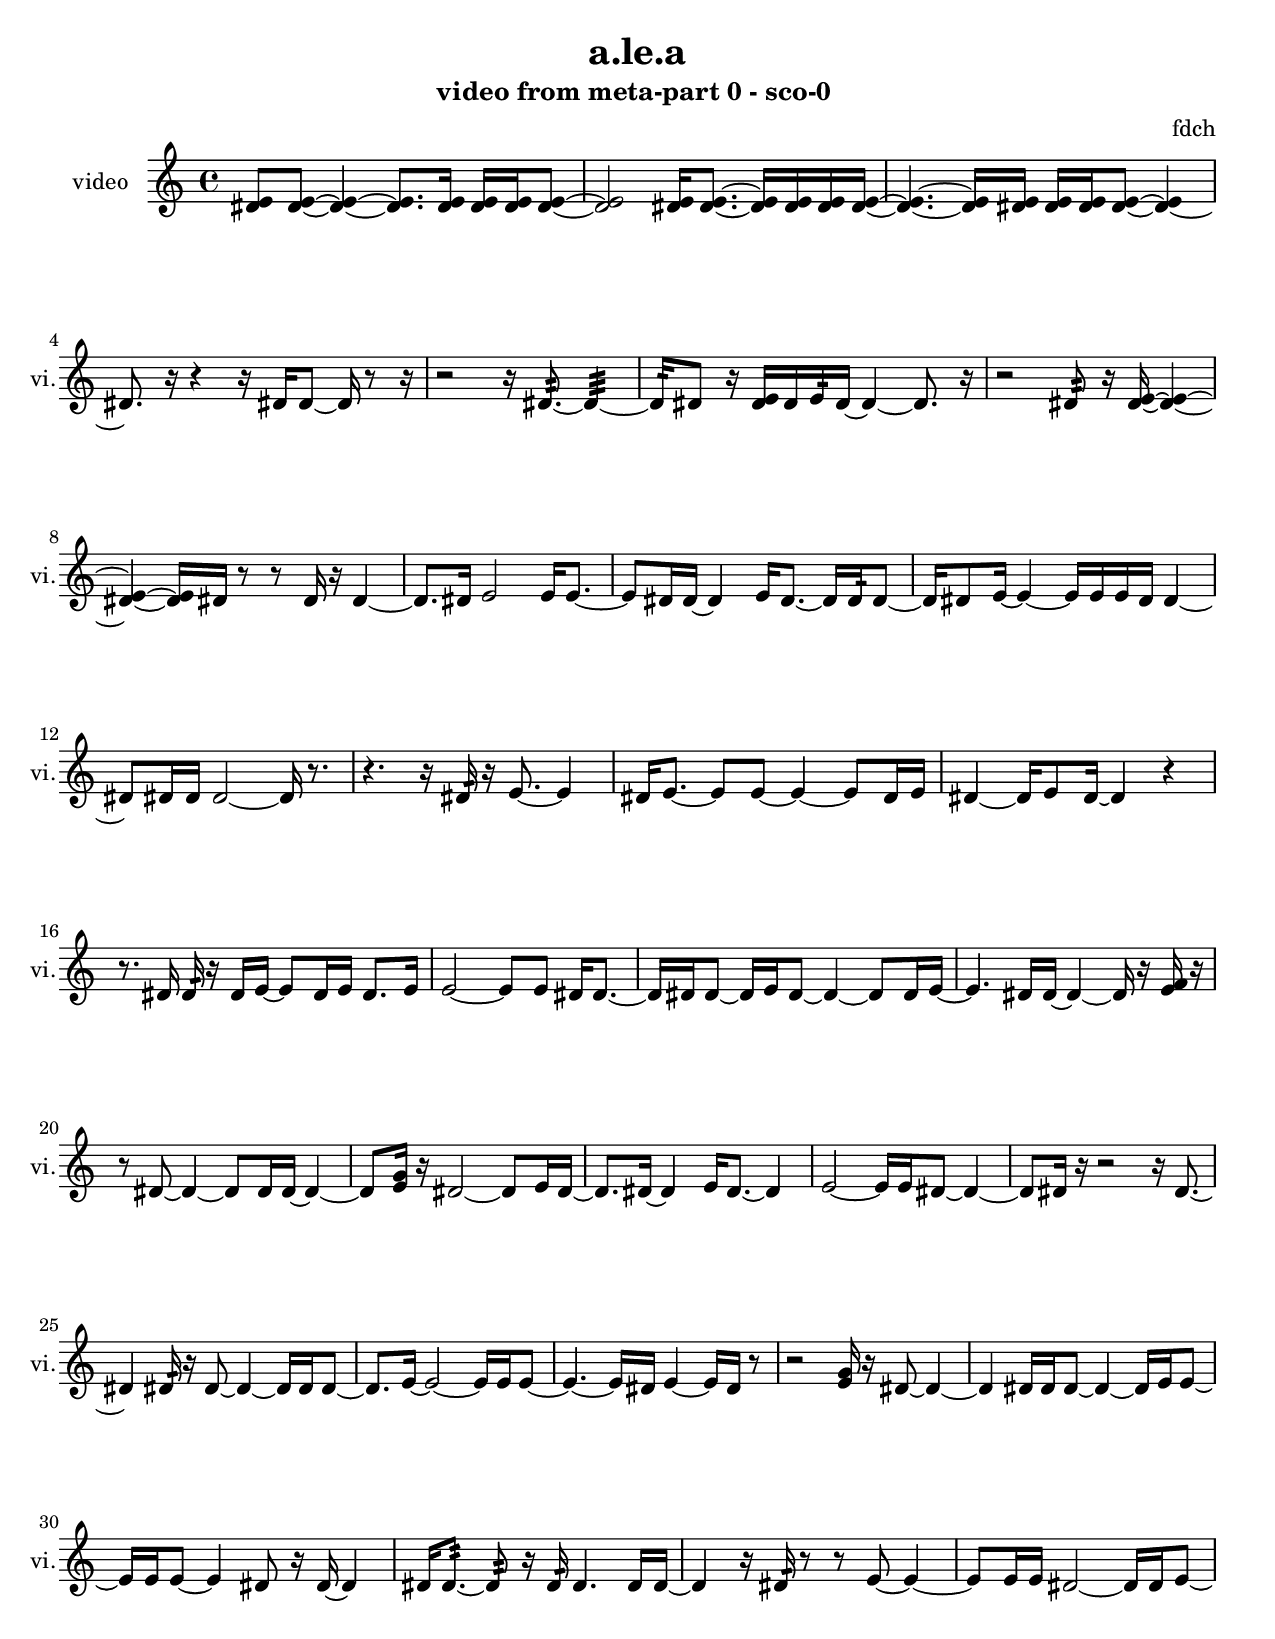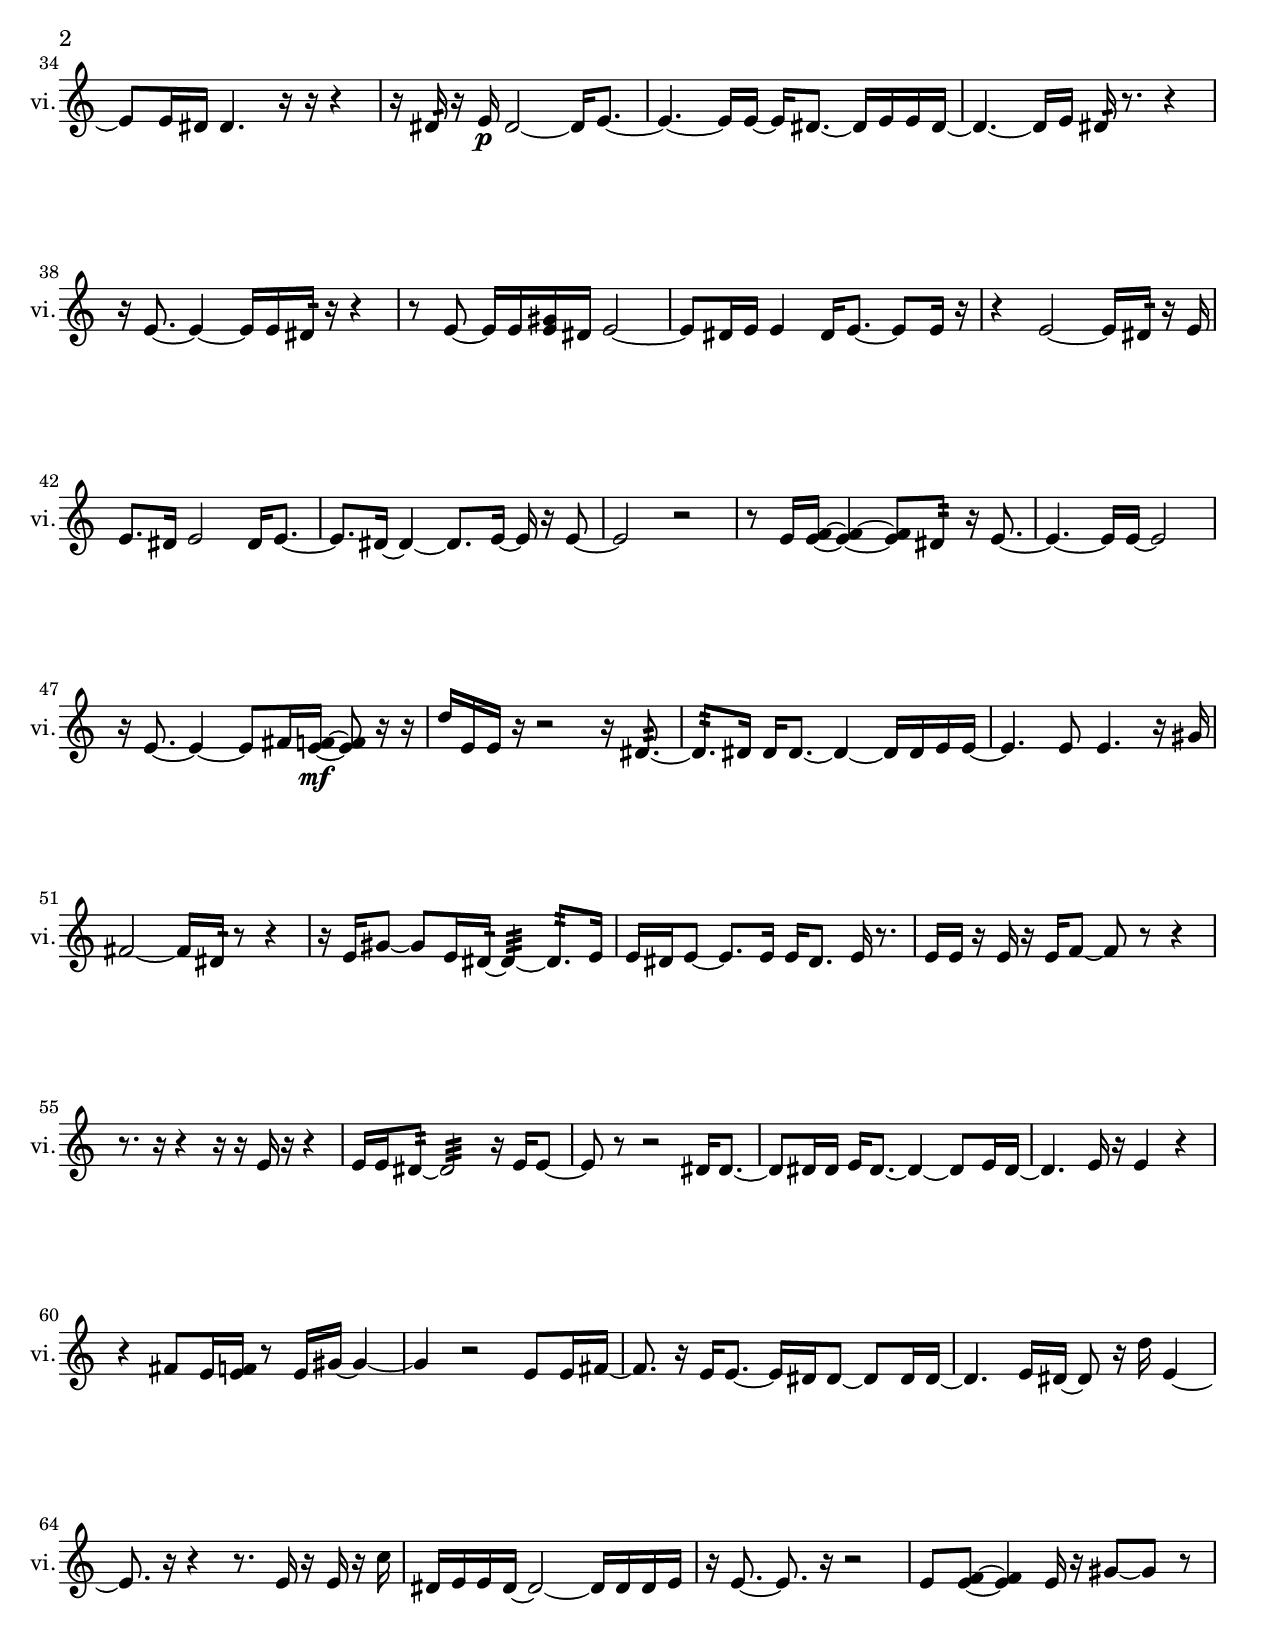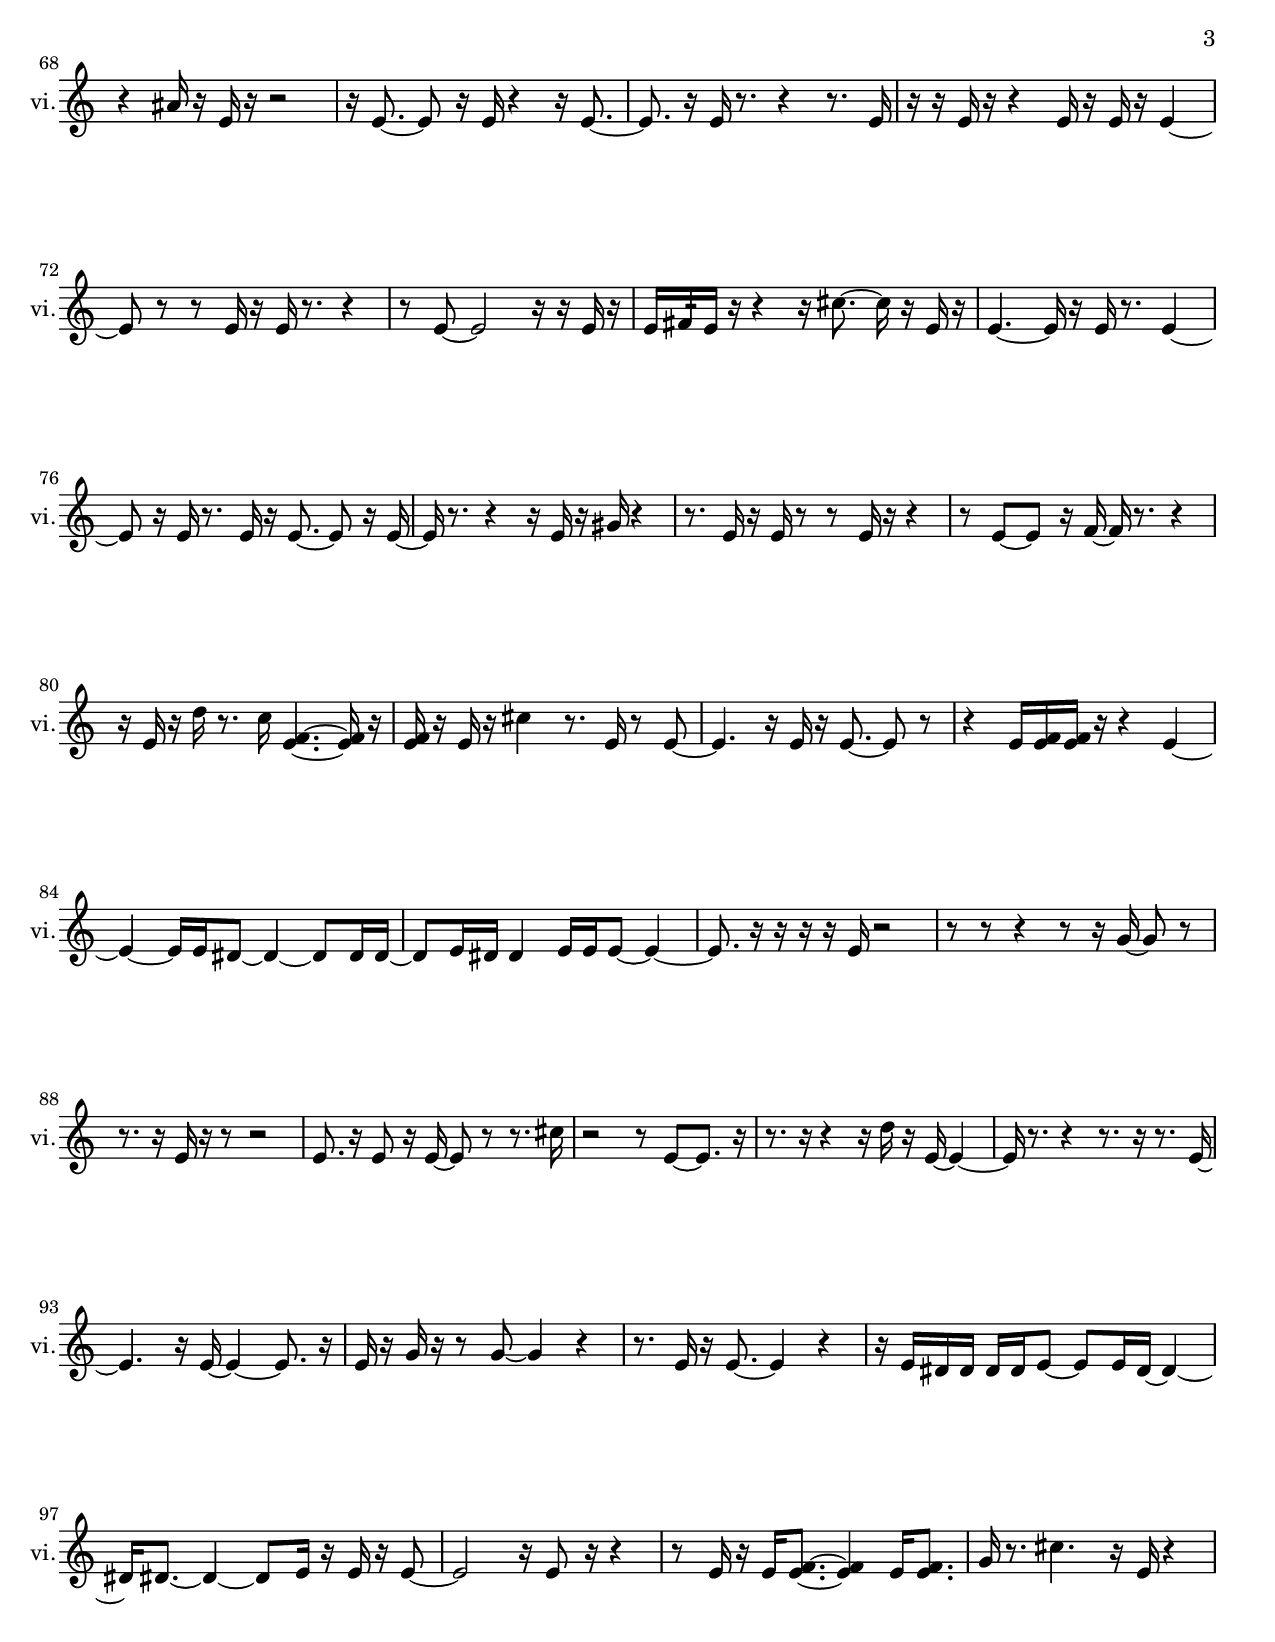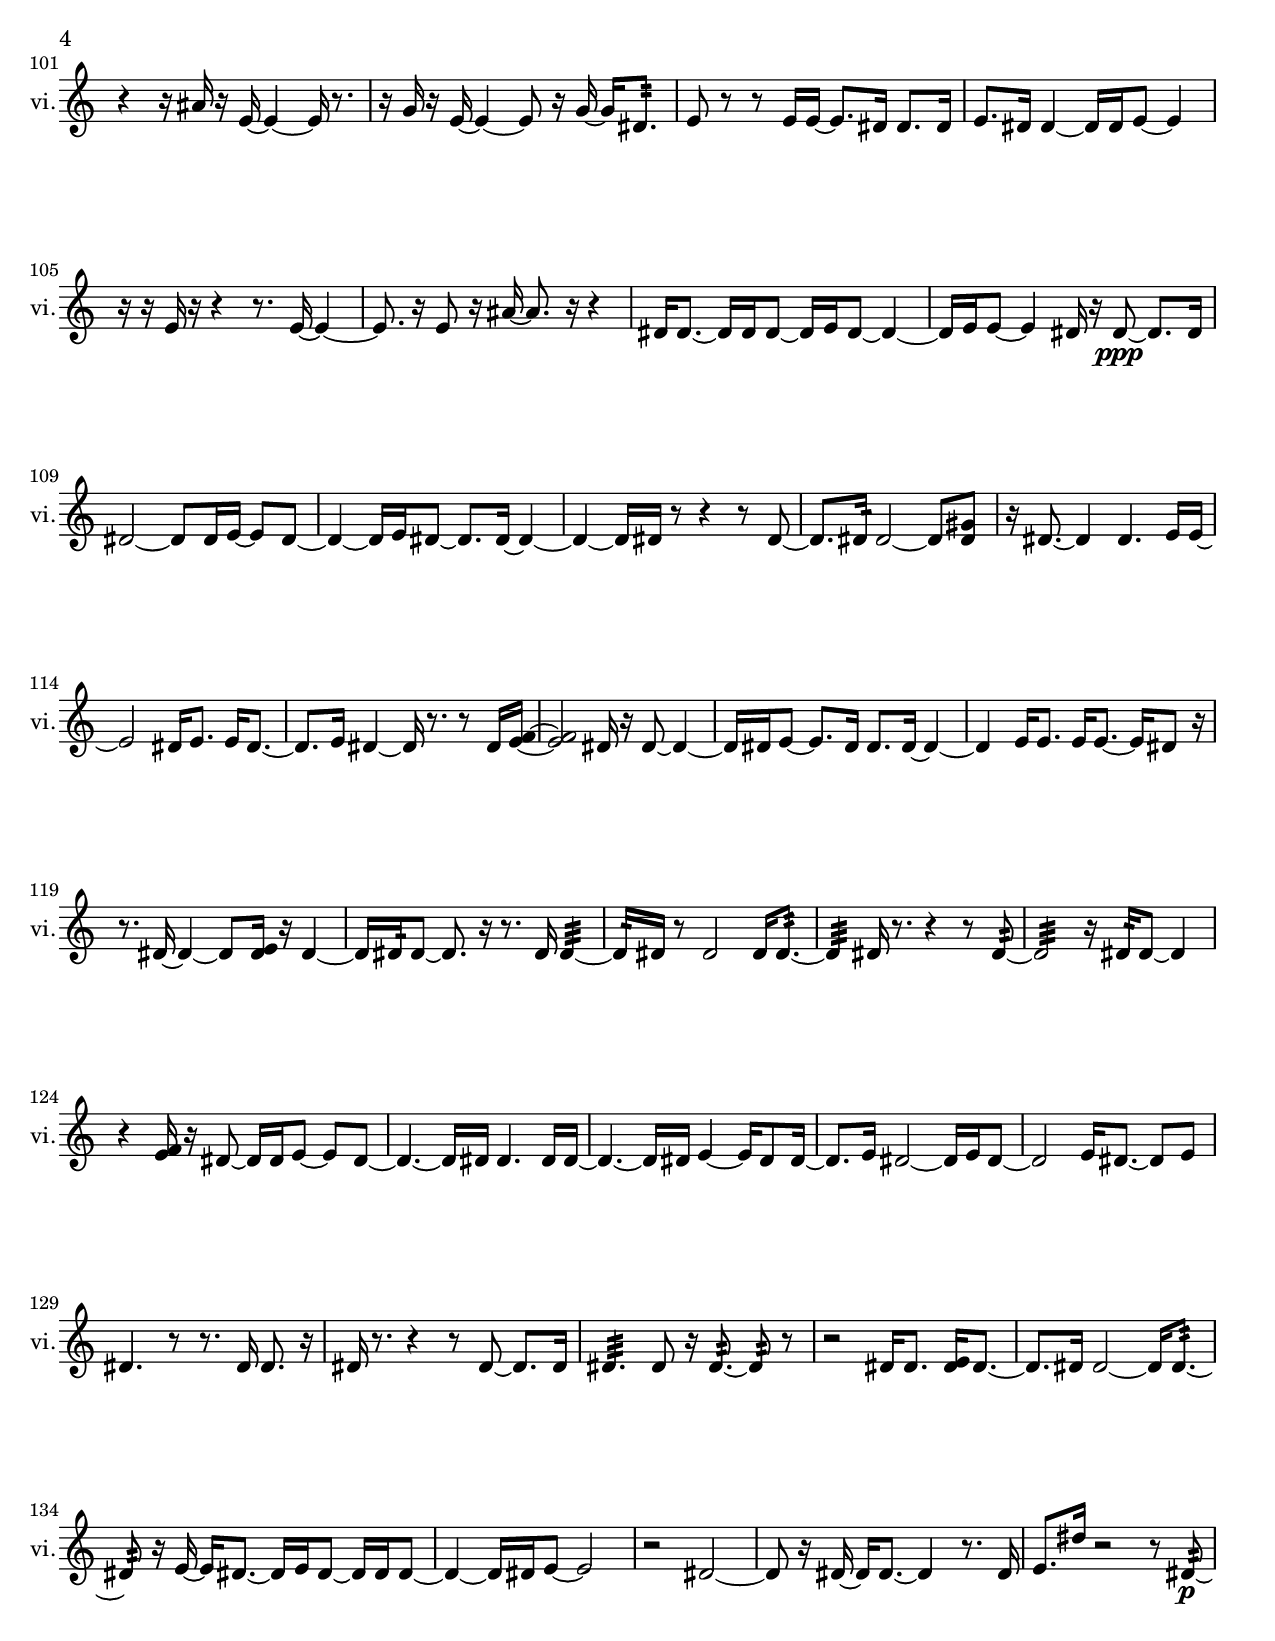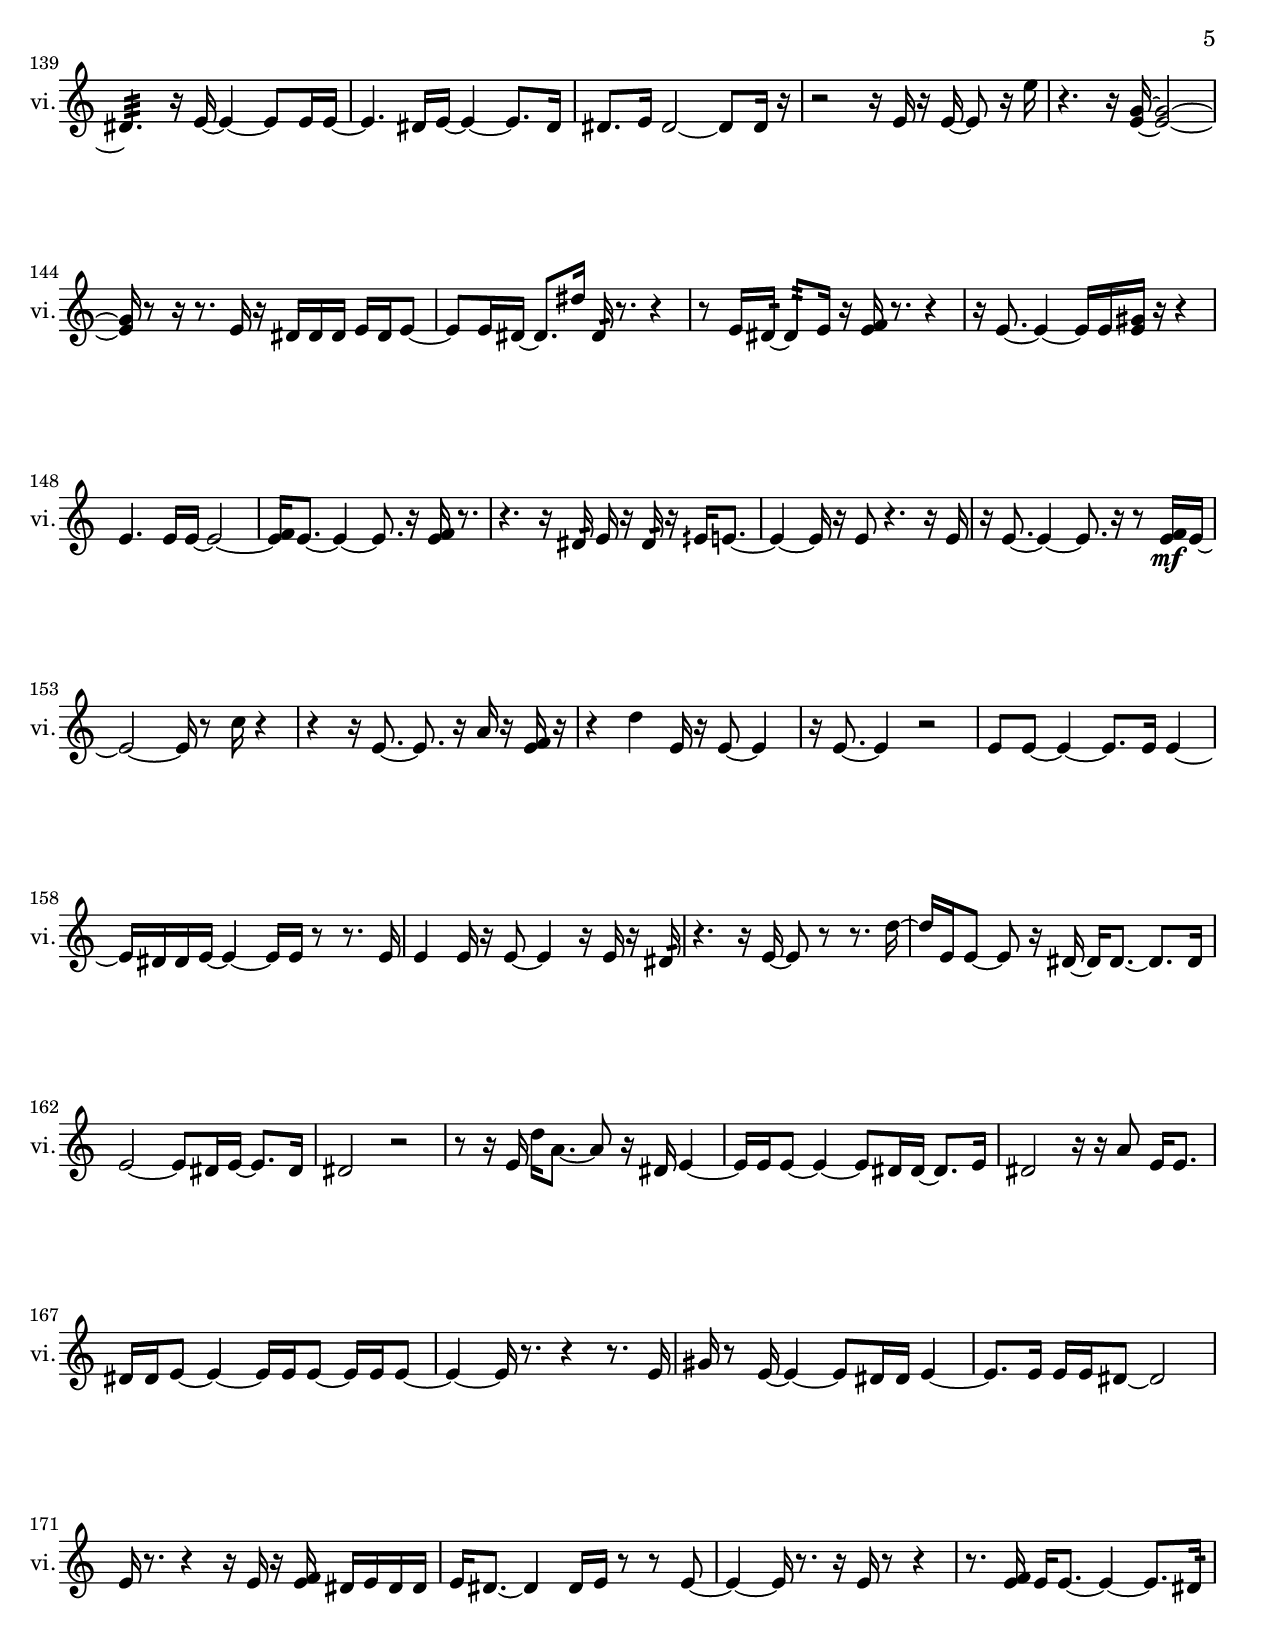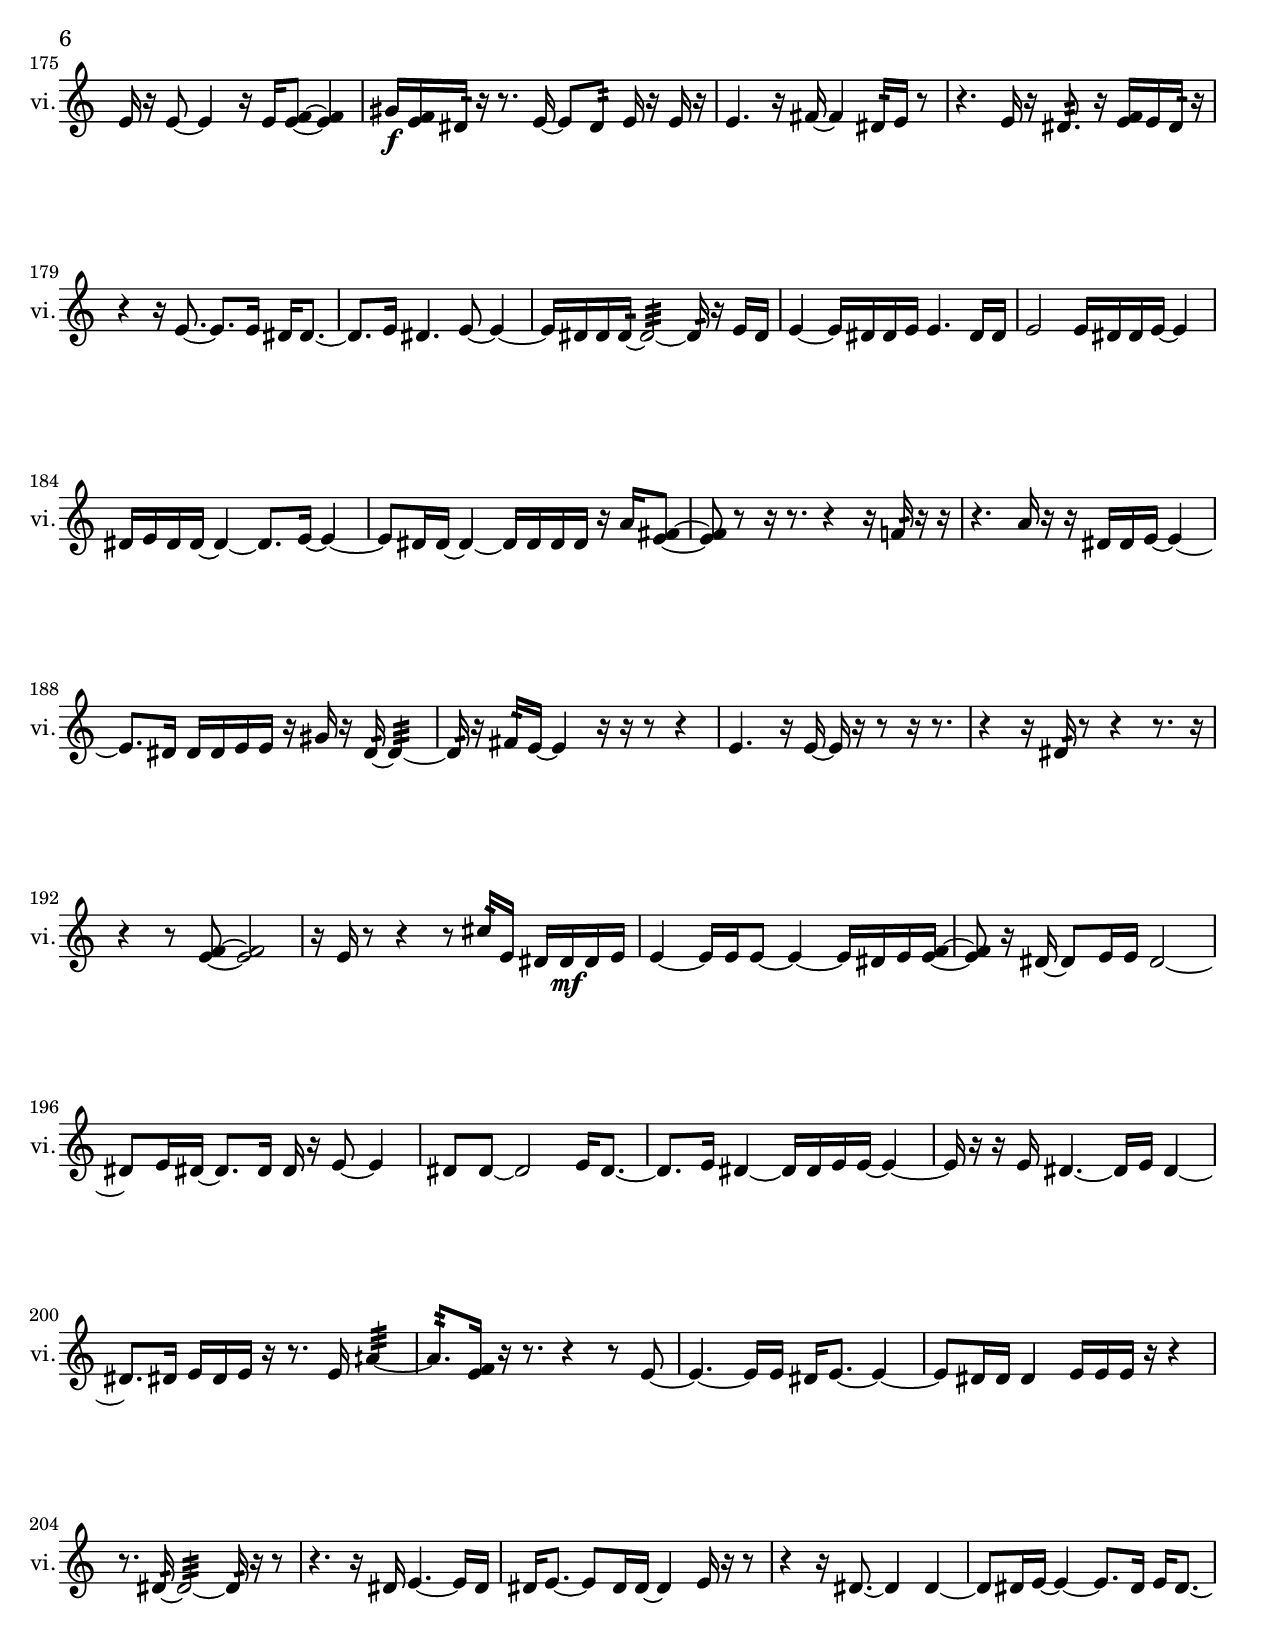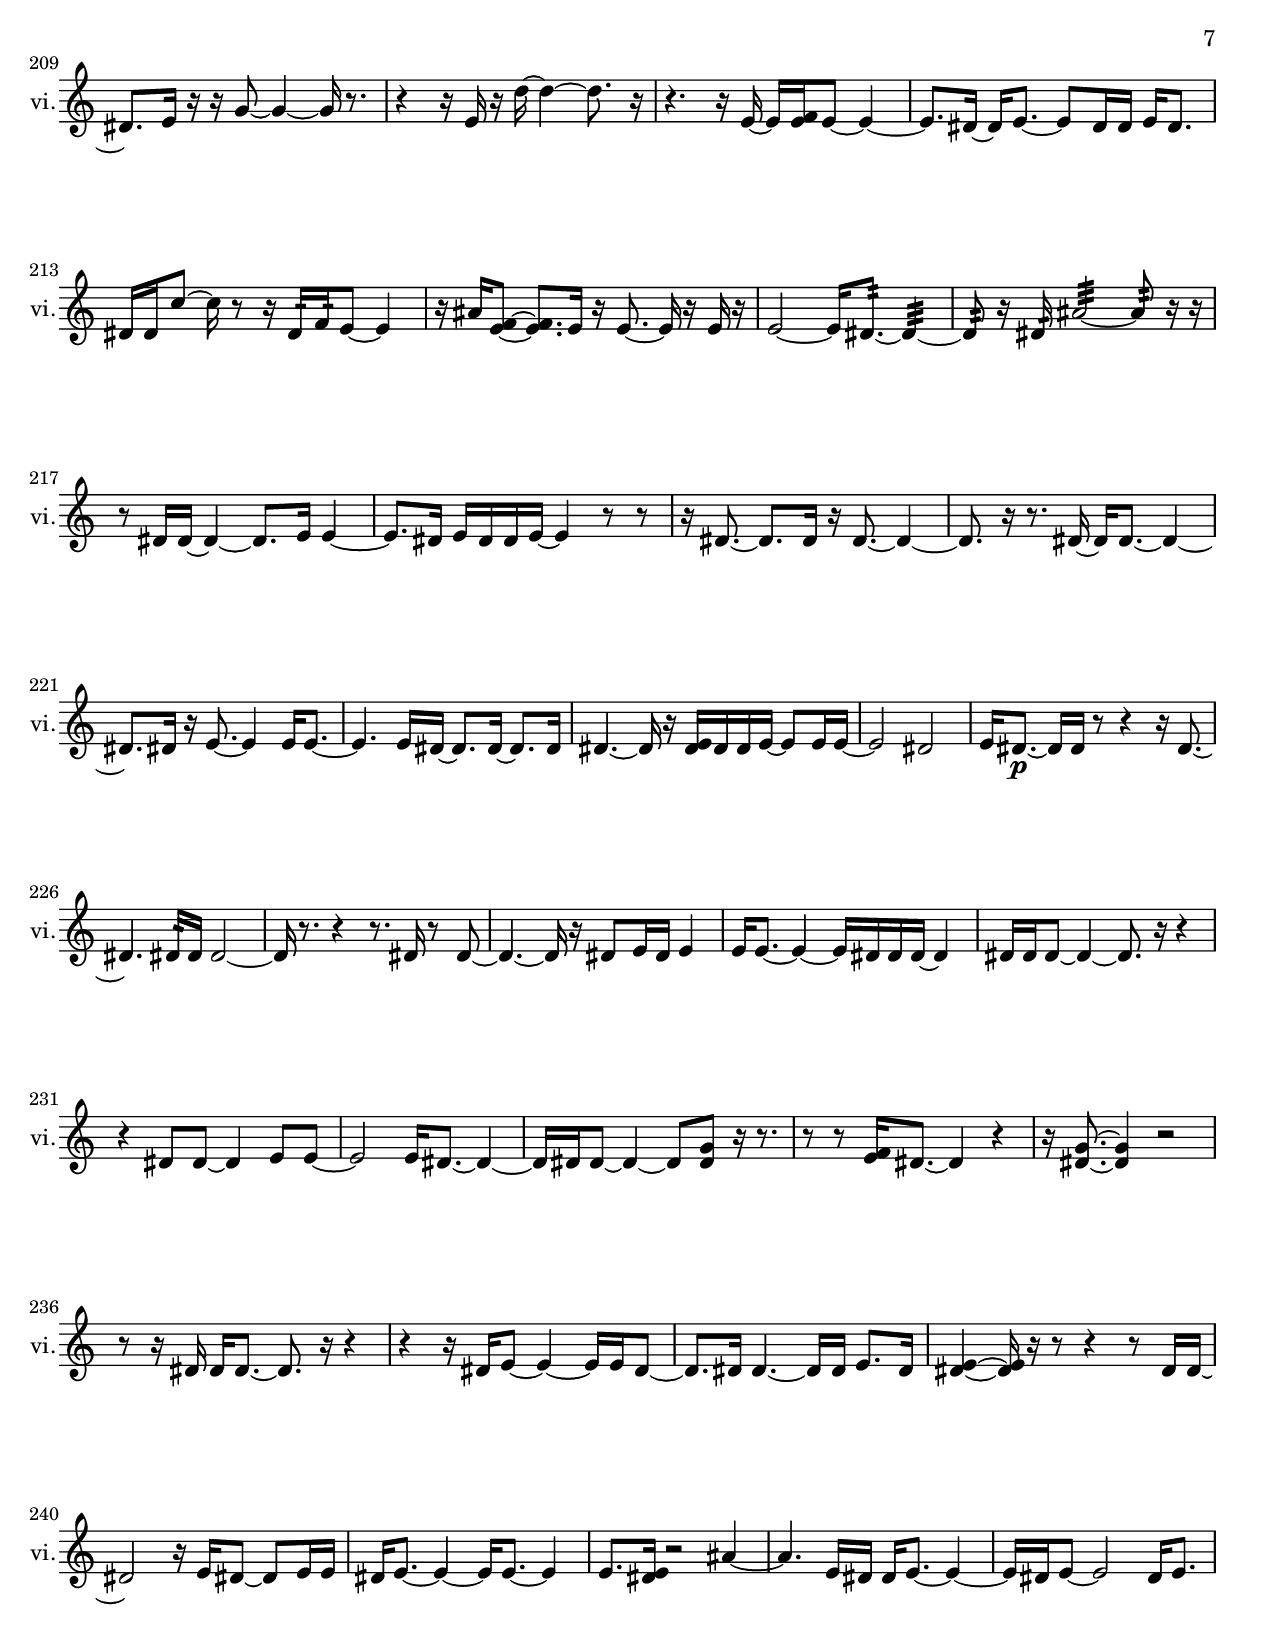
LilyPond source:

\version "2.19.56" 

video_one_part = \relative c' 
{

\time 4/4

\clef treble 
% ________________________________________bar 1 :
 <dis e >8   <dis e >8~ 
	<dis e >4~ 
		<dis e >8.   <dis e >16  
			<dis e >16   <dis e >16   <dis e >8~  |
% ________________________________________bar 2 :
<dis e >2  
		<dis e >16   <dis e >8.~ 
			<dis e >16   <dis e >16   <dis e >16   <dis e >16~  |
% ________________________________________bar 3 :
<dis e >4.~ 
	<dis e >16   <dis e >16  
		<dis e >16   <dis e >16   <dis e >8~ 
			<dis e >4~  |
% ________________________________________bar 4 :

% ________________________________________bar 71 :
 dis8.  r16 
	r4 
		r16   dis16   dis8~ 
			 dis16  r8  r16  |
% ________________________________________bar 72 :
r2 
		r16   dis8.:32~ 
			 dis4:32~  |
% ________________________________________bar 73 :
 dis16:32   dis8  r16 
	 <dis e >16   dis16   e16:32   dis16~ 
		 dis4~ 
			 dis8.  r16  |
% ________________________________________bar 74 :
r2 
		 dis8:32  r16   <dis e >16~ 
			 <dis e >4~  |
% ________________________________________bar 75 :
 <dis e >4~ 
	 <dis e >16   dis16  r8 
		r8   dis16  r16 
			 dis4~  |
% ________________________________________bar 76 :
 dis8.   dis16 
	 e2 
			 e16   e8.~  |
% ________________________________________bar 77 :
 e8   dis16   dis16~ 
	 dis4 
		 e16   dis8.~ 
			 dis16   dis16:32   dis8~  |
% ________________________________________bar 78 :
 dis16   dis8   e16~ 
	 e4~ 
		 e16   e16   e16   dis16 
			 dis4~  |
% ________________________________________bar 79 :
 dis8   dis16   dis16 
	 dis2~ 
			 dis16  r8.  |
% ________________________________________bar 80 :
r4. 
	r16   dis16:32 
		r16   e8.~ 
			 e4  |
% ________________________________________bar 81 :
 dis16   e8.~ 
	 e8   e8~ 
		 e4~ 
			 e8   dis16   e16  |
% ________________________________________bar 82 :
 dis4~ 
	 dis16   e8   dis16~ 
		 dis4 
			r4  |
% ________________________________________bar 83 :
r8.   dis16 
	 dis16:32  r16   dis16   e16~ 
		 e8   dis16   e16 
			 dis8.   e16  |
% ________________________________________bar 84 :
 e2~ 
		 e8   e8 
			 dis16   dis8.~  |
% ________________________________________bar 85 :
 dis16   dis16   dis8~ 
	 dis16   e16   dis8~ 
		 dis4~ 
			 dis8   dis16   e16~  |
% ________________________________________bar 86 :
 e4. 
	 dis16   dis16~ 
		 dis4~ 
			 dis16  r16   <e f >16  r16  |
% ________________________________________bar 87 :
r8   dis8~ 
	 dis4~ 
		 dis8   dis16   dis16~ 
			 dis4~  |
% ________________________________________bar 88 :
 dis8   <e g >16  r16 
	 dis2~ 
			 dis8   e16   dis16~  |
% ________________________________________bar 89 :
 dis8.   dis16~ 
	 dis4 
		 e16   dis8.~ 
			 dis4  |
% ________________________________________bar 90 :
 e2~ 
		 e16   e16   dis8~ 
			 dis4~  |
% ________________________________________bar 91 :
 dis8   dis16  r16 
	r2 
			r16   dis8.~  |
% ________________________________________bar 92 :
 dis4 
	 dis16:32  r16   dis8~ 
		 dis4~ 
			 dis16   dis16   dis8~  |
% ________________________________________bar 93 :
 dis8.   e16~ 
	 e2~ 
			 e16   e16   e8~  |
% ________________________________________bar 94 :
 e4.~ 
	 e16   dis16 
		 e4~ 
			 e16   dis16  r8  |
% ________________________________________bar 95 :
r2 
		 <e g >16  r16   dis8~ 
			 dis4~  |
% ________________________________________bar 96 :
 dis4 
	 dis16   dis16   dis8~ 
		 dis4~ 
			 dis16   e16   e8~  |
% ________________________________________bar 97 :
 e16   e16   e8~ 
	 e4 
		 dis8  r16   dis16~ 
			 dis4  |
% ________________________________________bar 98 :
 dis16   dis8.:32~ 
	 dis8:32  r16   dis16:32 
		 dis4. 
			 dis16   dis16~  |
% ________________________________________bar 99 :
 dis4 
	r16   dis16:32  r8 
		r8   e8~ 
			 e4~  |
% ________________________________________bar 100 :
 e8   e16   e16 
	 dis2~ 
			 dis16   dis16   e8~  |
% ________________________________________bar 101 :
 e8   e16   dis16 
	 dis4. 
		r16  r16 
			r4  |
% ________________________________________bar 102 :
r16   dis16:32  r16   e16\p 
	 dis2~ 
			 dis16   e8.~  |
% ________________________________________bar 103 :
 e4.~ 
	 e16   e16~ 
		 e16   dis8.~ 
			 dis16   e16   e16   dis16~  |
% ________________________________________bar 104 :
 dis4.~ 
	 dis16   e16 
		 dis16:32  r8. 
			r4  |
% ________________________________________bar 105 :
r16   e8.~ 
	 e4~ 
		 e16   e16   dis16:32  r16 
			r4  |
% ________________________________________bar 106 :
r8   e8~ 
	 e16   e16   <e gis >16   dis16 
		 e2~  |
% ________________________________________bar 107 :
 e8   dis16   e16 
	 e4 
		 dis16   e8.~ 
			 e8   e16  r16  |
% ________________________________________bar 108 :
r4 
	 e2~ 
			 e16   dis16:32  r16   e16  |
% ________________________________________bar 109 :
 e8.   dis16 
	 e2 
			 dis16   e8.~  |
% ________________________________________bar 110 :
 e8.   dis16~ 
	 dis4~ 
		 dis8.   e16~ 
			 e16  r16   e8~  |
% ________________________________________bar 111 :
 e2 
		r2  |
% ________________________________________bar 112 :
r8   e16   <e f >16~ 
	 <e f >4~ 
		 <e f >8   dis8:32 
			r16   e8.~  |
% ________________________________________bar 113 :
 e4.~ 
	 e16   e16~ 
		 e2  |
% ________________________________________bar 114 :
r16   e8.~ 
	 e4~ 
		 e8   fis16   <e f >16~\mf 
			 <e f >8  r16  r16  |
% ________________________________________bar 115 :
 d'16   e,16   e16  r16 
	r2 
			r16   dis8.:32~  |
% ________________________________________bar 116 :
 dis8.:32   dis16 
	 dis16   dis8.~ 
		 dis4~ 
			 dis16   dis16   e16   e16~  |
% ________________________________________bar 117 :
 e4. 
	 e8 
		 e4. 
			r16   gis16  |
% ________________________________________bar 118 :
 fis2~ 
		 fis16   dis16:32  r8 
			r4  |
% ________________________________________bar 119 :
r16   e16   gis8~ 
	 gis8   e16   dis16:32~ 
		 dis4:32~ 
			 dis8.:32   e16  |
% ________________________________________bar 120 :
 e16   dis16   e8~ 
	 e8.   e16 
		 e16   dis8. 
			 e16  r8.  |
% ________________________________________bar 121 :
 e16   e16  r16   e16 
	r16   e16   f8~ 
		 f8  r8 
			r4  |
% ________________________________________bar 122 :
r8.  r16 
	r4 
		r16  r16   e16  r16 
			r4  |
% ________________________________________bar 123 :
 e16   e16   dis8:32~ 
	 dis2:32 
			r16   e16   e8~  |
% ________________________________________bar 124 :
 e8  r8 
	r2 
			 dis16   dis8.~  |
% ________________________________________bar 125 :
 dis8   dis16   dis16 
	 e16   dis8.~ 
		 dis4~ 
			 dis8   e16   dis16~  |
% ________________________________________bar 126 :
 dis4. 
	 e16  r16 
		 e4 
			r4  |
% ________________________________________bar 127 :
r4 
	 fis8   e16   <e f >16 
		r8   e16   gis16~ 
			 gis4~  |
% ________________________________________bar 128 :
 gis4 
	r2 
			 e8   e16   fis16~  |
% ________________________________________bar 129 :
 fis8.  r16 
	 e16   e8.~ 
		 e16   dis16   dis8~ 
			 dis8   dis16   dis16~  |
% ________________________________________bar 130 :
 dis4. 
	 e16   dis16~ 
		 dis8  r16   d'16 
			 e,4~  |
% ________________________________________bar 131 :
 e8.  r16 
	r4 
		r8.   e16 
			r16   e16  r16   c'16  |
% ________________________________________bar 132 :
 dis,16   e16   e16   dis16~ 
	 dis2~ 
			 dis16   dis16   dis16   e16  |
% ________________________________________bar 133 :
r16   e8.~ 
	 e8.  r16 
		r2  |
% ________________________________________bar 134 :
 e8   <e f >8~ 
	 <e f >4 
		 e16  r16   gis8~ 
			 gis8  r8  |
% ________________________________________bar 135 :
r4 
	 ais16  r16   e16  r16 
		r2  |
% ________________________________________bar 136 :
r16   e8.~ 
	 e8  r16   e16 
		r4 
			r16   e8.~  |
% ________________________________________bar 137 :
 e8.  r16 
	 e16  r8. 
		r4 
			r8.   e16  |
% ________________________________________bar 138 :
r16  r16   e16  r16 
	r4 
		 e16  r16   e16  r16 
			 e4~  |
% ________________________________________bar 139 :
 e8  r8 
	r8   e16  r16 
		 e16  r8. 
			r4  |
% ________________________________________bar 140 :
r8   e8~ 
	 e2 
			r16  r16   e16  r16  |
% ________________________________________bar 141 :
 e16   fis16:32   e16  r16 
	r4 
		r16   cis'8.~ 
			 cis16  r16   e,16  r16  |
% ________________________________________bar 142 :
 e4.~ 
	 e16  r16 
		 e16  r8. 
			 e4~  |
% ________________________________________bar 143 :
 e8  r16   e16 
	r8.   e16 
		r16   e8.~ 
			 e8  r16   e16~  |
% ________________________________________bar 144 :
 e16  r8. 
	r4 
		r16   e16  r16   gis16 
			r4  |
% ________________________________________bar 145 :
r8.   e16 
	r16   e16  r8 
		r8   e16  r16 
			r4  |
% ________________________________________bar 146 :
r8   e8~ 
	 e8  r16   f16~ 
		 f16  r8. 
			r4  |
% ________________________________________bar 147 :
r16   e16  r16   d'16 
	r8.   c16 
		 <e, f >4.~ 
			 <e f >16  r16  |
% ________________________________________bar 148 :
 <e f >16  r16   e16  r16 
	 cis'4 
		r8.   e,16 
			r8   e8~  |
% ________________________________________bar 149 :
 e4. 
	r16   e16 
		r16   e8.~ 
			 e8  r8  |
% ________________________________________bar 150 :
r4 
	 e16   <e f >16   <e f >16  r16 
		r4 
			 e4~  |
% ________________________________________bar 151 :
 e4~ 
	 e16   e16   dis8~ 
		 dis4~ 
			 dis8   dis16   dis16~  |
% ________________________________________bar 152 :
 dis8   e16   dis16 
	 dis4 
		 e16   e16   e8~ 
			 e4~  |
% ________________________________________bar 153 :
 e8.  r16 
	r16  r16  r16   e16 
		r2  |
% ________________________________________bar 154 :
r8  r8 
	r4 
		r8  r16   g16~ 
			 g8  r8  |
% ________________________________________bar 155 :
r8.  r16 
	 e16  r16  r8 
		r2  |
% ________________________________________bar 156 :
 e8.  r16 
	 e8  r16   e16~ 
		 e8  r8 
			r8.   cis'16  |
% ________________________________________bar 157 :
r2 
		r8   e,8~ 
			 e8.  r16  |
% ________________________________________bar 158 :
r8.  r16 
	r4 
		r16   d'16  r16   e,16~ 
			 e4~  |
% ________________________________________bar 159 :
 e16  r8. 
	r4 
		r8.  r16 
			r8.   e16~  |
% ________________________________________bar 160 :
 e4. 
	r16   e16~ 
		 e4~ 
			 e8.  r16  |
% ________________________________________bar 161 :
 e16  r16   g16  r16 
	r8   g8~ 
		 g4 
			r4  |
% ________________________________________bar 162 :
r8.   e16 
	r16   e8.~ 
		 e4 
			r4  |
% ________________________________________bar 163 :
r16   e16   dis16   dis16 
	 dis16   dis16   e8~ 
		 e8   e16   dis16~ 
			 dis4~  |
% ________________________________________bar 164 :
 dis16   dis8.~ 
	 dis4~ 
		 dis8   e16  r16 
			 e16  r16   e8~  |
% ________________________________________bar 165 :
 e2 
		r16   e8  r16 
			r4  |
% ________________________________________bar 166 :
r8   e16  r16 
	 e16   <e f >8.~ 
		 <e f >4 
			 e16   <e f >8.  |
% ________________________________________bar 167 :
 g16  r8. 
	 cis4. 
		r16   e,16 
			r4  |
% ________________________________________bar 168 :
r4 
	r16   ais16  r16   e16~ 
		 e4~ 
			 e16  r8.  |
% ________________________________________bar 169 :
r16   g16  r16   e16~ 
	 e4~ 
		 e8  r16   g16~ 
			 g16   dis8.:32  |
% ________________________________________bar 170 :
 e8  r8 
	r8   e16   e16~ 
		 e8.   dis16 
			 dis8.   dis16  |
% ________________________________________bar 171 :
 e8.   dis16 
	 dis4~ 
		 dis16   dis16   e8~ 
			 e4  |
% ________________________________________bar 172 :
r16  r16   e16  r16 
	r4 
		r8.   e16~ 
			 e4~  |
% ________________________________________bar 173 :
 e8.  r16 
	 e8  r16   ais16~ 
		 ais8.  r16 
			r4  |
% ________________________________________bar 174 :
 dis,16   dis8.~ 
	 dis16   dis16   dis8~ 
		 dis16   e16   dis8~ 
			 dis4~  |
% ________________________________________bar 175 :
 dis16   e16   e8~ 
	 e4 
		 dis16  r16   dis8~\ppp 
			 dis8.   dis16  |
% ________________________________________bar 176 :
 dis2~ 
		 dis8   dis16   e16~ 
			 e8   dis8~  |
% ________________________________________bar 177 :
 dis4~ 
	 dis16   e16   dis8~ 
		 dis8.   dis16~ 
			 dis4~  |
% ________________________________________bar 178 :
 dis4~ 
	 dis16   dis16  r8 
		r4 
			r8   dis8~  |
% ________________________________________bar 179 :
 dis8.   dis16:32 
	 dis2~ 
			 dis8   <dis gis >8  |
% ________________________________________bar 180 :
r16   dis8.~ 
	 dis4 
		 dis4. 
			 e16   e16~  |
% ________________________________________bar 181 :
 e2 
		 dis16   e8. 
			 e16   dis8.~  |
% ________________________________________bar 182 :
 dis8.   e16 
	 dis4~ 
		 dis16  r8. 
			r8   dis16   <e f >16~  |
% ________________________________________bar 183 :
 <e f >2 
		 dis16  r16   dis8~ 
			 dis4~  |
% ________________________________________bar 184 :
 dis16   dis16   e8~ 
	 e8.   dis16 
		 dis8.   dis16~ 
			 dis4~  |
% ________________________________________bar 185 :
 dis4 
	 e16   e8. 
		 e16   e8.~ 
			 e16   dis8  r16  |
% ________________________________________bar 186 :
r8.   dis16~ 
	 dis4~ 
		 dis8   <dis e >16  r16 
			 dis4~  |
% ________________________________________bar 187 :
 dis16   dis16:32   dis8~ 
	 dis8.  r16 
		r8.   dis16 
			 dis4:32~  |
% ________________________________________bar 188 :
 dis16:32   dis16  r8 
	 dis2 
			 dis16   dis8.:32~  |
% ________________________________________bar 189 :
 dis4:32 
	 dis16  r8. 
		r4 
			r8   dis8:32~  |
% ________________________________________bar 190 :
 dis2:32 
		r16   dis16:32   dis8~ 
			 dis4  |
% ________________________________________bar 191 :
r4 
	 <e f >16  r16   dis8~ 
		 dis16   dis16   e8~ 
			 e8   dis8~  |
% ________________________________________bar 192 :
 dis4.~ 
	 dis16   dis16 
		 dis4. 
			 dis16   dis16~  |
% ________________________________________bar 193 :
 dis4.~ 
	 dis16   dis16 
		 e4~ 
			 e16   dis8   dis16~  |
% ________________________________________bar 194 :
 dis8.   e16 
	 dis2~ 
			 dis16   e16   dis8~  |
% ________________________________________bar 195 :
 dis2 
		 e16   dis8.~ 
			 dis8   e8  |
% ________________________________________bar 196 :
 dis4. 
	r8 
		r8.   dis16 
			 dis8.  r16  |
% ________________________________________bar 197 :
 dis16  r8. 
	r4 
		r8   dis8~ 
			 dis8.   dis16  |
% ________________________________________bar 198 :
 dis4.:32 
	 dis8 
		r16   dis8.:32~ 
			 dis8:32  r8  |
% ________________________________________bar 199 :
r2 
		 dis16   dis8. 
			 <dis e >16   dis8.~  |
% ________________________________________bar 200 :
 dis8.   dis16 
	 dis2~ 
			 dis16   dis8.:32~  |
% ________________________________________bar 201 :
 dis8:32  r16   e16~ 
	 e16   dis8.~ 
		 dis16   e16   dis8~ 
			 dis16   dis16   dis8~  |
% ________________________________________bar 202 :
 dis4~ 
	 dis16   dis16   e8~ 
		 e2  |
% ________________________________________bar 203 :
r2 
		 dis2~  |
% ________________________________________bar 204 :
 dis8  r16   dis16~ 
	 dis16   dis8.~ 
		 dis4 
			r8.   dis16  |
% ________________________________________bar 205 :
  e8.   dis'16 
	r2 
			r8   dis,8:32~\p  |
% ________________________________________bar 2 :
 dis4.:32 
	r16   e16~ 
		 e4~ 
			 e8   e16   e16~  |
% ________________________________________bar 3 :
 e4. 
	 dis16   e16~ 
		 e4~ 
			 e8.   dis16  |
% ________________________________________bar 4 :
 dis8.   e16 
	 dis2~ 
			 dis8   dis16  r16  |
% ________________________________________bar 5 :
r2 
		r16   e16  r16   e16~ 
			 e8  r16   e'16  |
% ________________________________________bar 6 :
r4. 
	r16   <e, g >16~ 
		 <e g >2~  |
% ________________________________________bar 7 :
 <e g >16  r8  r16 
	r8.   e16 
		r16   dis16   dis16   dis16 
			 e16   dis16   e8~  |
% ________________________________________bar 8 :
 e8   e16   dis16~ 
	 dis8.   dis'16 
		 dis,16:32  r8. 
			r4  |
% ________________________________________bar 9 :
r8   e16   dis16:32~ 
	 dis8:32   e16  r16 
		 <e f >16  r8. 
			r4  |
% ________________________________________bar 10 :
r16   e8.~ 
	 e4~ 
		 e16   e16   <e gis >16  r16 
			r4  |
% ________________________________________bar 11 :
 e4. 
	 e16   e16~ 
		 e2~  |
% ________________________________________bar 12 :
 <e f >16   e8.~ 
	 e4~ 
		 e8.  r16 
			 <e f >16  r8.  |
% ________________________________________bar 13 :
r4. 
	r16   dis16:32 
		 e16  r16   dis16:32  r16 
			 eih16   e8.~  |
% ________________________________________bar 14 :
 e4~ 
	 e16  r16   e8 
		r4. 
			r16   e16  |
% ________________________________________bar 15 :
r16   e8.~ 
	 e4~ 
		 e8.  r16 
			r8   <e f >16\mf   e16~  |
% ________________________________________bar 16 :
 e2~ 
		 e16  r8   c'16 
			r4  |
% ________________________________________bar 17 :
r4 
	r16   e,8.~ 
		 e8.  r16 
			 a16  r16   <e f >16  r16  |
% ________________________________________bar 18 :
r4 
	 d'4 
		 e,16  r16   e8~ 
			 e4  |
% ________________________________________bar 19 :
r16   e8.~ 
	 e4 
		r2  |
% ________________________________________bar 20 :
 e8   e8~ 
	 e4~ 
		 e8.   e16 
			 e4~  |
% ________________________________________bar 21 :
 e16   dis16   dis16   e16~ 
	 e4~ 
		 e16   e16  r8 
			r8.   e16  |
% ________________________________________bar 22 :
 e4 
	 e16  r16   e8~ 
		 e4 
			r16   e16  r16   dis16:32  |
% ________________________________________bar 23 :
r4. 
	r16   e16~ 
		 e8  r8 
			r8.   d'16~  |
% ________________________________________bar 24 :
 d16   e,16   e8~ 
	 e8  r16   dis16~ 
		 dis16   dis8.~ 
			 dis8.   dis16  |
% ________________________________________bar 25 :
 e2~ 
		 e8   dis16   e16~ 
			 e8.   dis16  |
% ________________________________________bar 26 :
 dis2 
		r2  |
% ________________________________________bar 27 :
r8  r16   e16 
	 d'16   a8.~ 
		 a8  r16   dis,16 
			 e4~  |
% ________________________________________bar 28 :
 e16   e16   e8~ 
	 e4~ 
		 e8   dis16   dis16~ 
			 dis8.   e16  |
% ________________________________________bar 29 :
 dis2 
		r16  r16   a'8 
			 e16   e8.  |
% ________________________________________bar 30 :
 dis16   dis16   e8~ 
	 e4~ 
		 e16   e16   e8~ 
			 e16   e16   e8~  |
% ________________________________________bar 31 :
 e4~ 
	 e16  r8. 
		r4 
			r8.   e16  |
% ________________________________________bar 32 :
 gis16  r8   e16~ 
	 e4~ 
		 e8   dis16   dis16 
			 e4~  |
% ________________________________________bar 33 :
 e8.   e16 
	 e16   e16   dis8~ 
		 dis2  |
% ________________________________________bar 34 :
 e16  r8. 
	r4 
		r16   e16  r16   <e f >16 
			 dis16   e16   dis16   dis16  |
% ________________________________________bar 35 :
 e16   dis8.~ 
	 dis4 
		 dis16   e16  r8 
			r8   e8~  |
% ________________________________________bar 36 :
 e4~ 
	 e16  r8. 
		r16   e16  r8 
			r4  |
% ________________________________________bar 37 :
r8.   <e f >16 
	 e16   e8.~ 
		 e4~ 
			 e8.   dis16:32  |
% ________________________________________bar 38 :
 e16  r16   e8~ 
	 e4 
		r16   e16   <e f >8~ 
			 <e f >4  |
% ________________________________________bar 39 :
 gis16\f   <e f >16   dis16:32  r16 
	r8.   e16~ 
		 e8   dis8:32 
			 e16  r16   e16  r16  |
% ________________________________________bar 40 :
 e4. 
	r16   fis16~ 
		 fis4 
			 dis16:32   e16  r8  |
% ________________________________________bar 41 :
r4. 
	 e16  r16 
		 dis8.:32  r16 
			 <e f >16   e16   dis16:32  r16  |
% ________________________________________bar 42 :
r4 
	r16   e8.~ 
		 e8.   e16 
			 dis16   dis8.~  |
% ________________________________________bar 43 :
 dis8.   e16 
	 dis4. 
		 e8~ 
			 e4~  |
% ________________________________________bar 44 :
 e16   dis16   dis16   dis16:32~ 
	 dis2:32~ 
			 dis16:32  r16   e16   dis16  |
% ________________________________________bar 45 :
 e4~ 
	 e16   dis16   dis16   e16 
		 e4. 
			 dis16   dis16  |
% ________________________________________bar 46 :
 e2 
		 e16   dis16   dis16   e16~ 
			 e4  |
% ________________________________________bar 47 :
 dis16   e16   dis16   dis16~ 
	 dis4~ 
		 dis8.   e16~ 
			 e4~  |
% ________________________________________bar 48 :
 e8   dis16   dis16~ 
	 dis4~ 
		 dis16   dis16   dis16   dis16 
			r16   a'16   <e fis >8~  |
% ________________________________________bar 49 :
 <e fis >8  r8 
	r16  r8. 
		r4 
			r16   f16:32  r16  r16  |
% ________________________________________bar 50 :
r4. 
	 a16  r16 
		r16   dis,16   dis16   e16~ 
			 e4~  |
% ________________________________________bar 51 :
 e8.   dis16 
	 dis16   dis16   e16   e16 
		r16   gis16  r16   dis16:32~ 
			 dis4:32~  |
% ________________________________________bar 52 :
 dis16:32  r16   fis16:32   e16~ 
	 e4 
		r16  r16  r8 
			r4  |
% ________________________________________bar 53 :
 e4. 
	r16   e16~ 
		 e16  r16  r8 
			r16  r8.  |
% ________________________________________bar 54 :
r4 
	r16   dis16:32  r8 
		r4 
			r8.  r16  |
% ________________________________________bar 55 :
r4 
	r8   <e f >8~ 
		 <e f >2  |
% ________________________________________bar 56 :
r16   e16  r8 
	r4 
		r8   cis'16:32   e,16 
			 dis16   dis16\mf   dis16   e16  |
% ________________________________________bar 57 :
 e4~ 
	 e16   e16   e8~ 
		 e4~ 
			 e16   dis16   e16   <e f >16~  |
% ________________________________________bar 58 :
 <e f >8  r16   dis16~ 
	 dis8   e16   e16 
		 dis2~  |
% ________________________________________bar 59 :
 dis8   e16   dis16~ 
	 dis8.   dis16 
		 dis16  r16   e8~ 
			 e4  |
% ________________________________________bar 60 :
 dis8   dis8~ 
	 dis2 
			 e16   dis8.~  |
% ________________________________________bar 61 :
 dis8.   e16 
	 dis4~ 
		 dis16   dis16   e16   e16~ 
			 e4~  |
% ________________________________________bar 62 :
 e16  r16  r16   e16 
	 dis4.~ 
		 dis16   e16 
			 dis4~  |
% ________________________________________bar 63 :
 dis8.   dis16 
	 e16   dis16   e16  r16 
		r8.   e16 
			 aih4:32~  |
% ________________________________________bar 64 :
 aih8.:32   <e f >16 
	r16  r8. 
		r4 
			r8   e8~  |
% ________________________________________bar 65 :
 e4.~ 
	 e16   e16 
		 dis16   e8.~ 
			 e4~  |
% ________________________________________bar 66 :
 e8   dis16   dis16 
	 dis4 
		 e16   e16   e16  r16 
			r4  |
% ________________________________________bar 67 :
r8.   dis16:32~ 
	 dis2:32~ 
			 dis16:32  r16  r8  |
% ________________________________________bar 68 :
r4. 
	r16   dis16 
		 e4.~ 
			 e16   dis16  |
% ________________________________________bar 69 :
 dis16   e8.~ 
	 e8   dis16   dis16~ 
		 dis4 
			 e16  r16  r8  |
% ________________________________________bar 70 :
r4 
	r16   dis8.~ 
		 dis4 
			 dis4~  |
% ________________________________________bar 71 :
 dis8   dis16   e16~ 
	 e4~ 
		 e8.   dis16 
			 e16   dis8.~  |
% ________________________________________bar 72 :
 dis8.   e16 
	r16  r16   g8~ 
		 g4~ 
			 g16  r8.  |
% ________________________________________bar 73 :
r4 
	r16   e16  r16   d'16~ 
		 d4~ 
			 d8.  r16  |
% ________________________________________bar 74 :
r4. 
	r16   e,16~ 
		 e16   <e f >16   e8~ 
			 e4~  |
% ________________________________________bar 75 :
 e8.   dis16~ 
	 dis16   e8.~ 
		 e8   dis16   dis16 
			 e16   dis8.  |
% ________________________________________bar 76 :
 dis16   dis16   c'8~ 
	 c16  r8  r16 
		 dis,16:32   f16:32   e8~ 
			 e4  |
% ________________________________________bar 77 :
r16   ais16   <e f >8~ 
	 <e f >8.   e16 
		r16   e8.~ 
			 e16  r16   e16  r16  |
% ________________________________________bar 78 :
 e2~ 
		 e16   dis8.:32~ 
			 dis4:32~  |
% ________________________________________bar 79 :
 dis8:32  r16   dis16:32 
	 ais'2:32~ 
			 ais8:32  r16  r16  |
% ________________________________________bar 80 :
r8   dis,16   dis16~ 
	 dis4~ 
		 dis8.   e16 
			 e4~  |
% ________________________________________bar 81 :
 e8.   dis16 
	 e16   dis16   dis16   e16~ 
		 e4 
			r8  r8  |
% ________________________________________bar 82 :
r16   dis8.~ 
	 dis8.   dis16 
		r16   dis8.~ 
			 dis4~  |
% ________________________________________bar 83 :
 dis8.  r16 
	r8.   dis16~ 
		 dis16   dis8.~ 
			 dis4~  |
% ________________________________________bar 84 :
 dis8.   dis16 
	r16   e8.~ 
		 e4 
			 e16   e8.~  |
% ________________________________________bar 85 :
 e4. 
	 e16   dis16~ 
		 dis8.   dis16~ 
			 dis8.   dis16  |
% ________________________________________bar 86 :
 dis4.~ 
	 dis16  r16 
		 <dis e >16   dis16   dis16   e16~ 
			 e8   e16   e16~  |
% ________________________________________bar 87 :
 e2 
		 dis2  |
% ________________________________________bar 88 :
 e16   dis8.~\p 
	 dis16   dis16  r8 
		r4 
			r16   dis8.~  |
% ________________________________________bar 89 :
 dis4. 
	 dis16:32   dis16 
		 dis2~  |
% ________________________________________bar 90 :
 dis16  r8. 
	r4 
		r8.   dis16 
			r8   dis8~  |
% ________________________________________bar 91 :
 dis4.~ 
	 dis16  r16 
		 dis8   e16   dis16 
			 e4  |
% ________________________________________bar 92 :
 e16   e8.~ 
	 e4~ 
		 e16   dis16   dis16   dis16~ 
			 dis4  |
% ________________________________________bar 93 :
 dis16   dis16   dis8~ 
	 dis4~ 
		 dis8.  r16 
			r4  |
% ________________________________________bar 94 :
r4 
	 dis8   dis8~ 
		 dis4 
			 e8   e8~  |
% ________________________________________bar 95 :
 e2 
		 e16   dis8.~ 
			 dis4~  |
% ________________________________________bar 96 :
 dis16   dis16   dis8~ 
	 dis4~ 
		 dis8   <dis g >8 
			r16  r8.  |
% ________________________________________bar 97 :
r8  r8 
	 <e f >16   dis8.~ 
		 dis4 
			r4  |
% ________________________________________bar 98 :
r16   <dis g >8.~ 
	 <dis g >4 
		r2  |
% ________________________________________bar 99 :
r8  r16   dis16 
	 dis16   dis8.~ 
		 dis8.  r16 
			r4  |
% ________________________________________bar 100 :
r4 
	r16   dis16   e8~ 
		 e4~ 
			 e16   e16   dis8~  |
% ________________________________________bar 101 :
 dis8.   dis16 
	 dis4.~ 
		 dis16   dis16 
			 e8.   dis16  |
% ________________________________________bar 102 :
 <dis e >4~ 
	 <dis e >16  r16  r8 
		r4 
			r8   dis16   dis16~  |
% ________________________________________bar 103 :
 dis2 
		r16   e16   dis8~ 
			 dis8   e16   e16  |
% ________________________________________bar 104 :
 dis16   e8.~ 
	 e4~ 
		 e16   e8.~ 
			 e4  |
% ________________________________________bar 105 :
 e8.   <dis e >16 
	r2 
			 ais'4~  |
% ________________________________________bar 106 :
 ais4. 
	 e16   dis16 
		 dis16   e8.~ 
			 e4~  |
% ________________________________________bar 107 :
 e16   dis16   e8~ 
	 e2
			 dis16   e8.  |
%{
% ________________________________________bar 108 :
 e8.   dis16:32 
	r16  r8. 
		r4 
			r8.   e16~  |
% ________________________________________bar 109 :
 e4.~ 
	 e16   dis16:32~ 
		 dis16:32   <e f >8.~ 
			 <e f >4~  |
% ________________________________________bar 110 :
 <e f >16  r16   e16  r16 
	r4 
		r8  r16   e16~ 
			 e4~  |
% ________________________________________bar 111 :
 e8.   e16 
	 dis2:32~ 
			 dis8:32   dis16   dis16  |
% ________________________________________bar 112 :
 dis8.   dis16 
	 e2~ 
			 e8   dis16   e16~  |
% ________________________________________bar 113 :
 e8.   e16~ 
	 e16  r8. 
		r4 
			 dis'16   e,8.~  |
% ________________________________________bar 114 :
 e4 
	r16   e8  r16 
		r2  |
% ________________________________________bar 115 :
 e16   e16  r16   e16~ 
	 e4~ 
		 e16   <e g >16  r8 
			r4  |
% ________________________________________bar 116 :
r8  r16   dis16:32~ 
	 dis4:32~ 
		 dis8.:32  r16 
			 e16   e16  r8  |
% ________________________________________bar 117 :
r4 
	r16   e8.~ 
		 e16  r16   e'16   e,16~ 
			 e8  r8  |
% ________________________________________bar 118 :
r4. 
	 e16  r16 
		r4 
			r8.  r16  |
% ________________________________________bar 119 :
 e2~ 
		 e16   e16   dis8~ 
			 dis4~  |
% ________________________________________bar 120 :
 dis4 
	 e16   e8.~ 
		 e4 
			 dis8   e16   e16~  |
% ________________________________________bar 121 :
 e4.~ 
	 e16   dis16 
		 dis16  r16  r8 
			r8.   dis16:32  |
% ________________________________________bar 122 :
r16  r16   e8~ 
	 e4~ 
		 e16   e16   e16   e16~ 
			 e4  |
% ________________________________________bar 123 :
 dis16   e16   e8~ 
	 e4~ 
		 e16   dis16   e8~ 
			 e8   e16  r16  |
% ________________________________________bar 124 :
 <e f >16   e8.~ 
	 e8  r8 
		r8   dis16:32   f16~ 
			 f4~  |
% ________________________________________bar 125 :
 f8  r16   e16~ 
	 e16   e16   dis16   dis16~ 
		 dis2  |
% ________________________________________bar 126 :
 e16   dis8. 
	 e8   dis8~ 
		 dis4~ 
			 dis16   e16   e8~  |
% ________________________________________bar 127 :
 e4~ 
	 e16   e16   dis8~ 
		 dis2~  |
% ________________________________________bar 128 :
 dis16   dis8.~ 
	 dis4~ 
		 dis8.   dis16~ 
			 dis4~  |
% ________________________________________bar 129 :
 dis4 
	 dis16   e16   e8~ 
		 e16  r16   e16   dis16~ 
			 dis4~  |
% ________________________________________bar 130 :
 dis8.   e16 
	 e16   dis8.~ 
		 dis8.   dis16 
			 e16   e8.~  |
% ________________________________________bar 131 :
 e16   e16   cis'8~ 
	 cis2 
			 dis,4~  |
% ________________________________________bar 132 :
 dis8   dis16   e16 
	 e2 
			 e16   e8.~  |
% ________________________________________bar 133 :
 e16   dis16   dis8~ 
	 dis4~ 
		 dis8   dis16:32  r16 
			r4  |
% ________________________________________bar 134 :
r8.   e16 
	 e4 
		 dis16:32  r16   e8~ 
			 e4~  |
% ________________________________________bar 135 :
 e4 
	 gis16:32   e16  r16   e16~ 
		 e2~  |
% ________________________________________bar 136 :
 e16   dis8.~ 
	 dis8   dis16   e16~ 
		 e4~ 
			 e8.   e16  |
% ________________________________________bar 137 :
 dis2 
		 dis8   e16   dis16~ 
			 dis8.   dis16  |
% ________________________________________bar 138 :
 dis2~ 
		 dis8   dis16   dis16~ 
			 dis8.   dis16  |
% ________________________________________bar 139 :
 e4~ 
	 e16   dis16   e8~ 
		 e2  |
% ________________________________________bar 140 :
 dis16   dis16   e16   dis16 
	 e16   dis16   dis8~ 
		 dis4~ 
			 dis8  r8  |
% ________________________________________bar 141 :
r8  r8 
	r2 
			r16   e16   e8~  |
% ________________________________________bar 142 :
 e4.~ 
	 e16   <e f >16 
		r16  r16   e8~ 
			 e4~  |
% ________________________________________bar 143 :
 e4 
	 e16   e8.~ 
		 e4~ 
			 e8   <e gis >8~  |
% ________________________________________bar 144 :
 <e gis >8.   <e fis >16 
	r16   e8. 
		 e16  r16  r8 
			r4  |
% ________________________________________bar 145 :
r8   gis16:32  r16 
	 e16   <e gis >8.~ 
		 <e gis >4~ 
			 <e gis >8   <e f >16  r16  |
% ________________________________________bar 146 :
r4 
	 e8.   e16 
		r16   <e f >16  r8 
			r4  |
% ________________________________________bar 147 :
r16   e8. 
	 e8.   e16 
		 e2~  |
% ________________________________________bar 148 :
 e8   dis8 
	 e16   dis8.~ 
		 dis8   dis16   dis16~ 
			 dis4~  |
% ________________________________________bar 149 :
 dis4~ 
	 dis16   e16   e8~ 
		 e4~ 
			 e8   dis16   dis16~  |
% ________________________________________bar 150 :
 dis4~ 
	 dis16   e16   dis16   e16~ 
		 e4~ 
			 e8   e8  |
% ________________________________________bar 151 :
 dis4 
	 e16  r16   e8~ 
		 e8   e16  r16 
			 e16   <e f >8.~  |
% ________________________________________bar 152 :
 <e f >4 
	r4 
		 ais4~ 
			 ais16  r16   e16   e16  |
% ________________________________________bar 153 :
 <e f >16   e8.~ 
	 e8.  r16 
		 <e f >4. 
			 e'16  r16  |
% ________________________________________bar 154 :
 e,4. 
	r8 
		r4 
			r16   e16  r16   e16~  |
% ________________________________________bar 155 :
 e4. 
	r16   e16~ 
		 e2  |
% ________________________________________bar 156 :
r2 
		r16   e8  r16 
			 e8.   e16  |
% ________________________________________bar 157 :
 dis16:32   e16   dis8~ 
	 dis4~ 
		 dis8.   e16~ 
			 e16   dis16   dis8~  |
% ________________________________________bar 158 :
 dis4 
	 dis16   e8.~ 
		 e8   dis16  r16 
			 e4~  |
% ________________________________________bar 159 :
 e4~ 
	 e16  r8. 
		r4 
			 e16  r16  r8  |
% ________________________________________bar 160 :
r4. 
	 dis16   dis16~ 
		 dis4~ 
			 dis8.   dis16  |
% ________________________________________bar 161 :
 e2~ 
		 e16   e16   e8~ 
			 e4~  |
% ________________________________________bar 162 :
 e8   dis16   dis16 
	 dis4:32 
		r16   cis'16\mf  r8 
			r4  |
% ________________________________________bar 163 :
r16   e,16   e16   e16 
	r16   e16  r8 
		r16   e8. 
			r16  r8.  |
% ________________________________________bar 164 :
r4 
	r16  r16   e16   e16~ 
		 e4~ 
			 e8.  r16  |
% ________________________________________bar 165 :
 e16  r16   e16  r16 
	r8   e8~ 
		 e4 
			r16   e8  r16  |
% ________________________________________bar 166 :
 f4~ 
	 f16  r16   e16  r16 
		r2  |
% ________________________________________bar 167 :
r8   e16  r16 
	 e16  r16   e8~ 
		 e4~ 
			 e8.  r16  |
% ________________________________________bar 168 :
r8.   e16~ 
	 e4~ 
		 e8  r16   e16\f 
			r16   e8.~  |
% ________________________________________bar 169 :
 e16  r16   c'16   e,16~ 
	 e4 
		 e16  r16   gis16  r16 
			r4  |
% ________________________________________bar 170 :
r8   e8~ 
	 e16  r8   dis16 
		 dis16   dis16   dis8~ 
			 dis8   e8  |
% ________________________________________bar 171 :
 e16   dis8.~ 
	 dis4 
		 dis16\mf  r16   e8~ 
			 e8.   e16  |
% ________________________________________bar 172 :
r16   e8.~ 
	 e8.   e16 
		 dis2  |
% ________________________________________bar 173 :
 e16   dis8.~ 
	 dis4~ 
		 dis8.   e16~ 
			 e4~  |
% ________________________________________bar 174 :
 e16   e16   e16   e16~ 
	 e4~ 
		 e16  r8. 
			r4  |
% ________________________________________bar 175 :
 cis'16  r16   e,8~ 
	 e4 
		r2  |
% ________________________________________bar 176 :
r8   dis8 
	 e16   e8. 
		 dis16   dis16   dis8~ 
			 dis4~  |
% ________________________________________bar 177 :
 dis8   e16   dis16 
	r16  r16   e16   a16 
		 e16  r8. 
			r8. 
%}

}



\header {
  title = "a.le.a"
  subtitle = "video from meta-part 0 - sco-0 "
  composer = "fdch"
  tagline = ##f
}
\paper {
  max-systems-per-page = #8
}
\score {
  <<
    \set Score.skipBars = ##t
    \new Staff \with { 
      instrumentName = "video" 
      shortInstrumentName = "vi."} 
    {
      <<
        \new Voice {
          \video_one_part
        }
      >>
    }
  >>
  \midi {}
  \layout {
    \mergeDifferentlyHeadedOn
    \mergeDifferentlyDottedOn
    #(set-default-paper-size "letter")
  }
}
